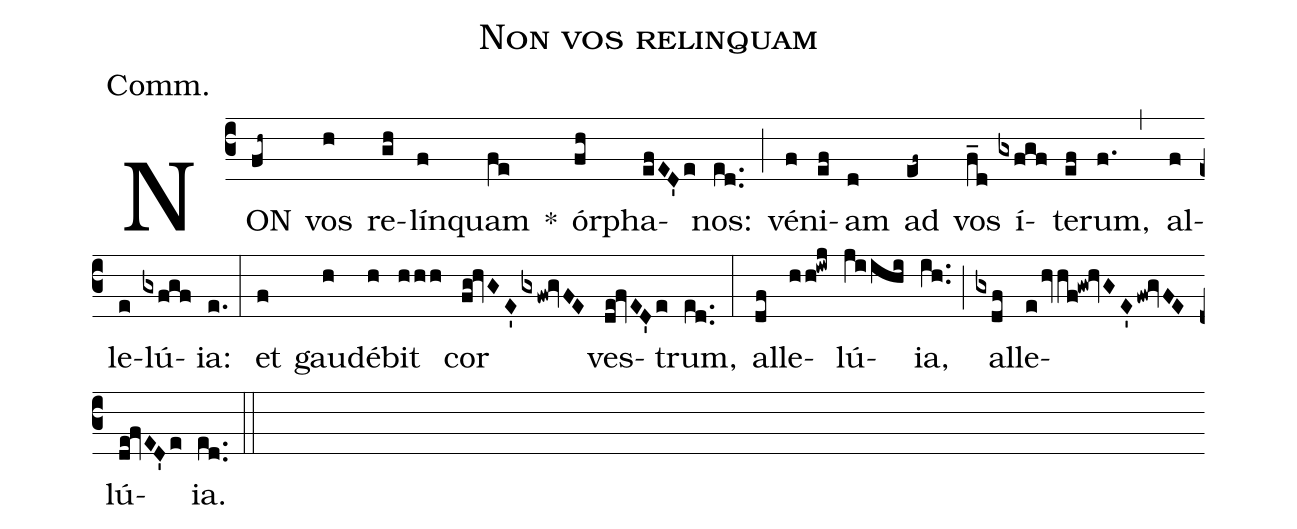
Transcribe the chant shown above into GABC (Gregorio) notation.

name:Non vos relinquam;
annotation:Comm.;
mode:5;
office-part:Communion;
%%
(c3) NON(fh~) vos(h) re(gh)lín(f)quam(fe) *()
ór(fh)pha(efED'e)nos:(ed..) (;)
vé(f)ni(ef)am(d) ad(ef~) vos(f_d) í(gxfgf)te(ef)rum,(f.) (,)
al(f)le(e)lú(gxfgf)ia:(e.) (:)
et(f) gau(h)dé(h)bit(hhh) cor(fg!hvGE'gxfw!gvFE) ves(de!fvED'e)trum,(ed..) (:)
al(df)le(hh!iwj)lú(ji/ihi)ia,(ih..) (;)
al(gxdf)le(e/hvhf!gw!hvGE'/fw!gvFE)lú(de!fvED'e)ia.(ed..) (::)
